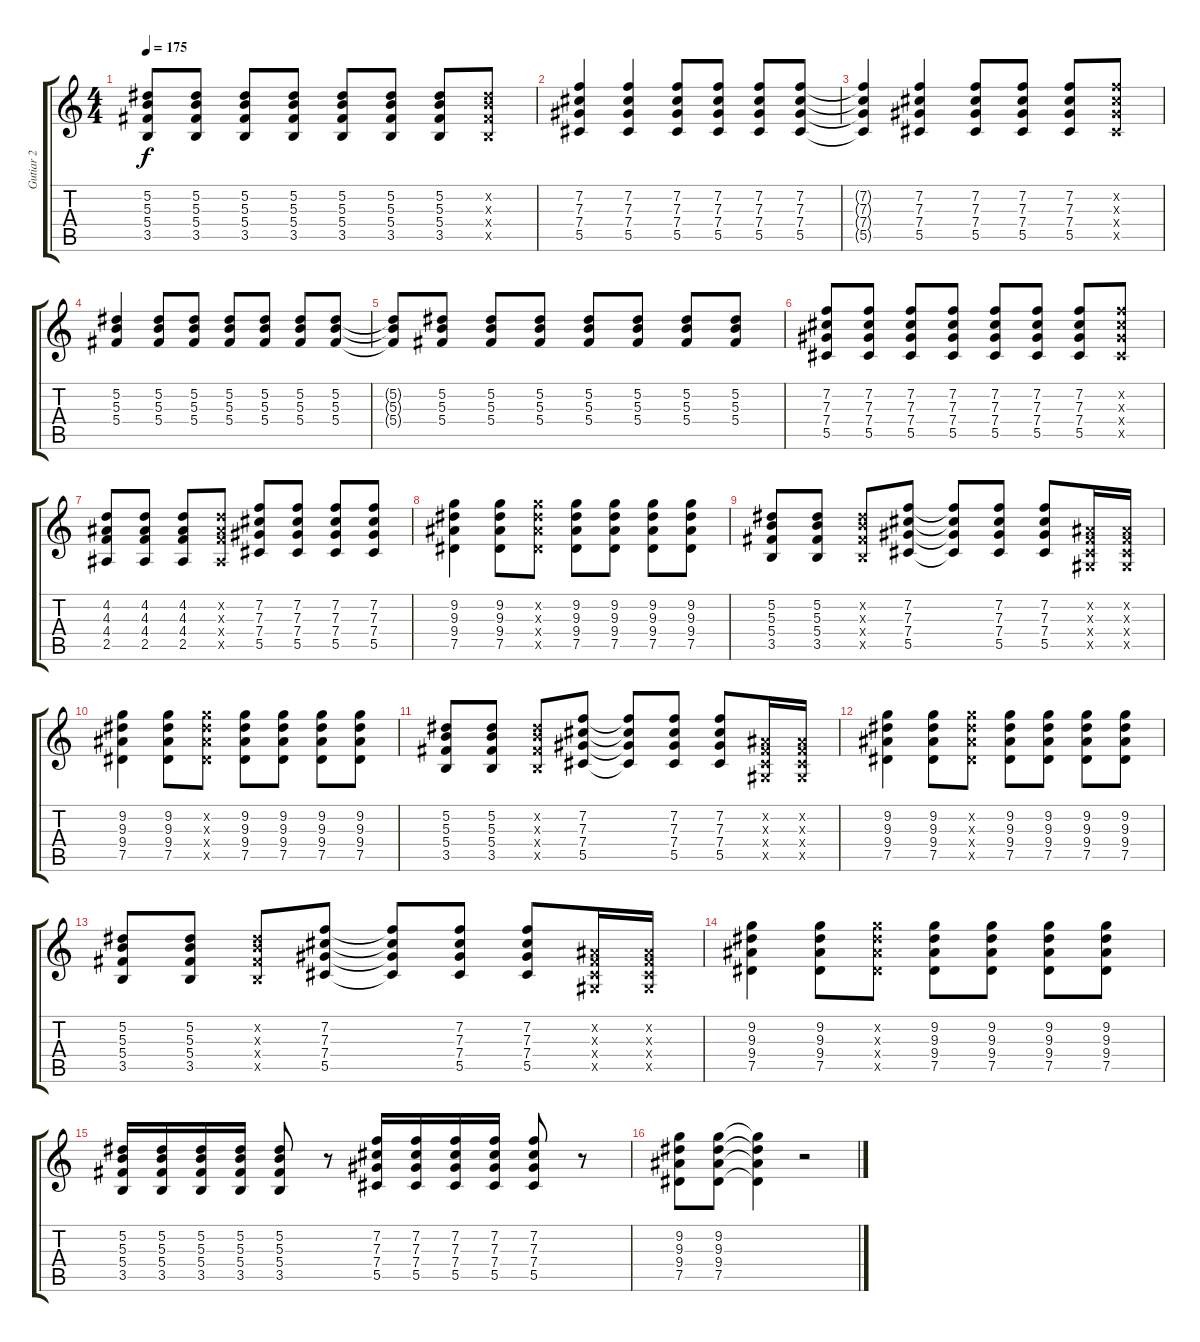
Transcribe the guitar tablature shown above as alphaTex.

\track ("Gutiar 2" "Gutiar 2") {instrument overdrivenguitar}
\staff {score tabs}
\tuning (Eb4 Bb3 Gb3 Db3 Ab2 Db2) {hide}
\ts (4 4)
\tempo 175
\clef g2
\ks c
(5.2 5.3 5.4 3.5).8{dy f} (5.2 5.3 5.4 3.5).8 (5.2 5.3 5.4 3.5).8 (5.2 5.3 5.4 3.5).8 (5.2 5.3 5.4 3.5).8 (5.2 5.3 5.4 3.5).8 (5.2 5.3 5.4 3.5).8 (5.2{x} 5.3{x} 5.4{x} 3.5{x}).8 |
(7.2 7.3 7.4 5.5).4 (7.2 7.3 7.4 5.5).4 (7.2 7.3 7.4 5.5).8 (7.2 7.3 7.4 5.5).8 (7.2 7.3 7.4 5.5).8 (7.2 7.3 7.4 5.5).8 |
(7.2{t} 7.3{t} 7.4{t} 5.5{t}).4 (7.2 7.3 7.4 5.5).4 (7.2 7.3 7.4 5.5).8 (7.2 7.3 7.4 5.5).8 (7.2 7.3 7.4 5.5).8 (7.2{x} 7.3{x} 7.4{x} 5.5{x}).8 |
(5.2 5.3 5.4).4 (5.2 5.3 5.4).8 (5.2 5.3 5.4).8 (5.2 5.3 5.4).8 (5.2 5.3 5.4).8 (5.2 5.3 5.4).8 (5.2 5.3 5.4).8 |
(5.2{t} 5.3{t} 5.4{t}).8 (5.2 5.3 5.4).8 (5.2 5.3 5.4).8 (5.2 5.3 5.4).8 (5.2 5.3 5.4).8 (5.2 5.3 5.4).8 (5.2 5.3 5.4).8 (5.2 5.3 5.4).8 |
(7.2 7.3 7.4 5.5).8 (7.2 7.3 7.4 5.5).8 (7.2 7.3 7.4 5.5).8 (7.2 7.3 7.4 5.5).8 (7.2 7.3 7.4 5.5).8 (7.2 7.3 7.4 5.5).8 (7.2 7.3 7.4 5.5).8 (7.2{x} 7.3{x} 7.4{x} 5.5{x}).8 |
(4.2 4.3 4.4 2.5).8 (4.2 4.3 4.4 2.5).8 (4.2 4.3 4.4 2.5).8 (4.2{x} 4.3{x} 4.4{x} 2.5{x}).8 (7.2 7.3 7.4 5.5).8 (7.2 7.3 7.4 5.5).8 (7.2 7.3 7.4 5.5).8 (7.2 7.3 7.4 5.5).8 |
(9.2 9.3 9.4 7.5).4 (9.2 9.3 9.4 7.5).8 (9.2{x} 9.3{x} 9.4{x} 7.5{x}).8 (9.2 9.3 9.4 7.5).8 (9.2 9.3 9.4 7.5).8 (9.2 9.3 9.4 7.5).8 (9.2 9.3 9.4 7.5).8 |
(5.2 5.3 5.4 3.5).8 (5.2 5.3 5.4 3.5).8 (5.2{x} 5.3{x} 5.4{x} 3.5{x}).8 (7.2 7.3 7.4 5.5).8 (7.2{t} 7.3{t} 7.4{t} 5.5{t}).8 (7.2 7.3 7.4 5.5).8 (7.2 7.3 7.4 5.5).8 (0.2{x} 0.3{x} 0.4{x} 0.5{x}).16 (0.2{x} 0.3{x} 0.4{x} 0.5{x}).16 |
(9.2 9.3 9.4 7.5).4 (9.2 9.3 9.4 7.5).8 (9.2{x} 9.3{x} 9.4{x} 7.5{x}).8 (9.2 9.3 9.4 7.5).8 (9.2 9.3 9.4 7.5).8 (9.2 9.3 9.4 7.5).8 (9.2 9.3 9.4 7.5).8 |
(5.2 5.3 5.4 3.5).8 (5.2 5.3 5.4 3.5).8 (5.2{x} 5.3{x} 5.4{x} 3.5{x}).8 (7.2 7.3 7.4 5.5).8 (7.2{t} 7.3{t} 7.4{t} 5.5{t}).8 (7.2 7.3 7.4 5.5).8 (7.2 7.3 7.4 5.5).8 (0.2{x} 0.3{x} 0.4{x} 0.5{x}).16 (0.2{x} 0.3{x} 0.4{x} 0.5{x}).16 |
(9.2 9.3 9.4 7.5).4 (9.2 9.3 9.4 7.5).8 (9.2{x} 9.3{x} 9.4{x} 7.5{x}).8 (9.2 9.3 9.4 7.5).8 (9.2 9.3 9.4 7.5).8 (9.2 9.3 9.4 7.5).8 (9.2 9.3 9.4 7.5).8 |
(5.2 5.3 5.4 3.5).8 (5.2 5.3 5.4 3.5).8 (5.2{x} 5.3{x} 5.4{x} 3.5{x}).8 (7.2 7.3 7.4 5.5).8 (7.2{t} 7.3{t} 7.4{t} 5.5{t}).8 (7.2 7.3 7.4 5.5).8 (7.2 7.3 7.4 5.5).8 (0.2{x} 0.3{x} 0.4{x} 0.5{x}).16 (0.2{x} 0.3{x} 0.4{x} 0.5{x}).16 |
(9.2 9.3 9.4 7.5).4 (9.2 9.3 9.4 7.5).8 (9.2{x} 9.3{x} 9.4{x} 7.5{x}).8 (9.2 9.3 9.4 7.5).8 (9.2 9.3 9.4 7.5).8 (9.2 9.3 9.4 7.5).8 (9.2 9.3 9.4 7.5).8 |
(5.2 5.3 5.4 3.5).16 (5.2 5.3 5.4 3.5).16 (5.2 5.3 5.4 3.5).16 (5.2 5.3 5.4 3.5).16 (5.2 5.3 5.4 3.5).8 r.8 (7.2 7.3 7.4 5.5).16 (7.2 7.3 7.4 5.5).16 (7.2 7.3 7.4 5.5).16 (7.2 7.3 7.4 5.5).16 (7.2 7.3 7.4 5.5).8 r.8 |
(9.2 9.3 9.4 7.5).8 (9.2 9.3 9.4 7.5).8 (9.2{t} 9.3{t} 9.4{t} 7.5{t}).4 r.2
